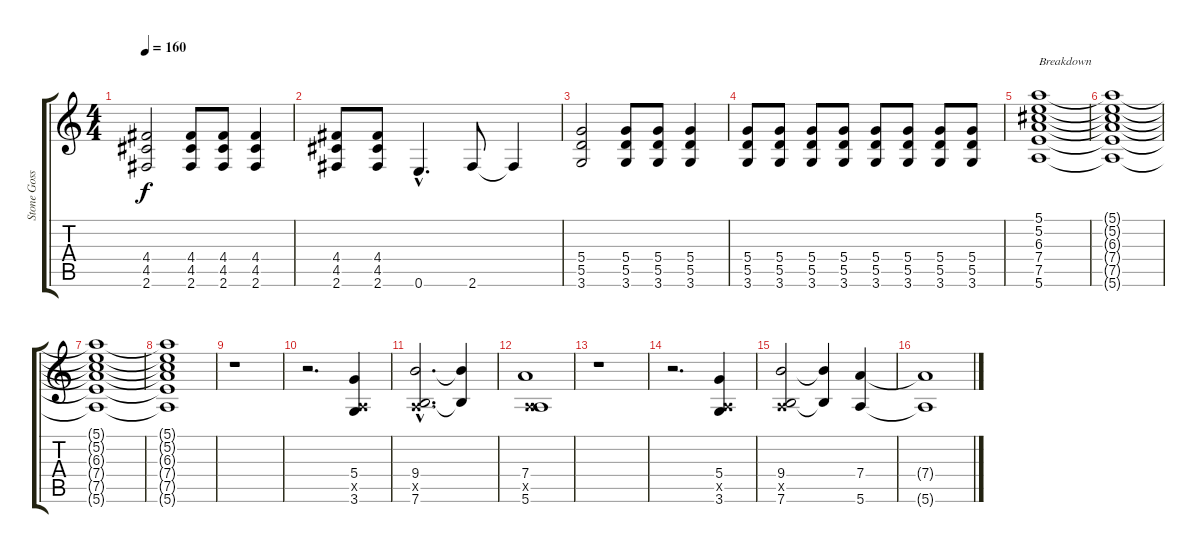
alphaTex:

\track ("Stone Gossard" "Stone Goss") {instrument distortionguitar}
\staff {score tabs}
\tuning (E4 B3 G3 D3 A2 E2) {hide}
\ts (4 4)
\tempo 160
\clef g2
\ks c
(4.4 4.5 2.6).2{dy f} (4.4 4.5 2.6).8 (4.4 4.5 2.6).8 (4.4 4.5 2.6).4 |
(4.4 4.5 2.6).8 (4.4 4.5 2.6).8 0.6{hac}.4{d} 2.6.8 2.6{t}.4 |
(5.4 5.5 3.6).2 (5.4 5.5 3.6).8 (5.4 5.5 3.6).8 (5.4 5.5 3.6).4 |
(5.4 5.5 3.6).8 (5.4 5.5 3.6).8 (5.4 5.5 3.6).8 (5.4 5.5 3.6).8 (5.4 5.5 3.6).8 (5.4 5.5 3.6).8 (5.4 5.5 3.6).8 (5.4 5.5 3.6).8 |
(5.1 5.2 6.3 7.4 7.5 5.6).1{txt "Breakdown"} |
(5.1{t} 5.2{t} 6.3{t} 7.4{t} 7.5{t} 5.6{t}).1 |
(5.1{t} 5.2{t} 6.3{t} 7.4{t} 7.5{t} 5.6{t}).1 |
(5.1{t} 5.2{t} 6.3{t} 7.4{t} 7.5{t} 5.6{t}).1 |
r.1 |
r.2{d} (5.4 0.5{x} 3.6).4 |
(9.4{hac} 0.5{hac x} 7.6{hac}).2{d} (9.4{t} 7.6{t}).4 |
(7.4 0.5{x} 5.6).1 |
r.1 |
r.2{d} (5.4 0.5{x} 3.6).4 |
(9.4 0.5{x} 7.6).2 (9.4{t} 7.6{t}).4 (7.4 5.6).4 |
(7.4{t} 5.6{t}).1
